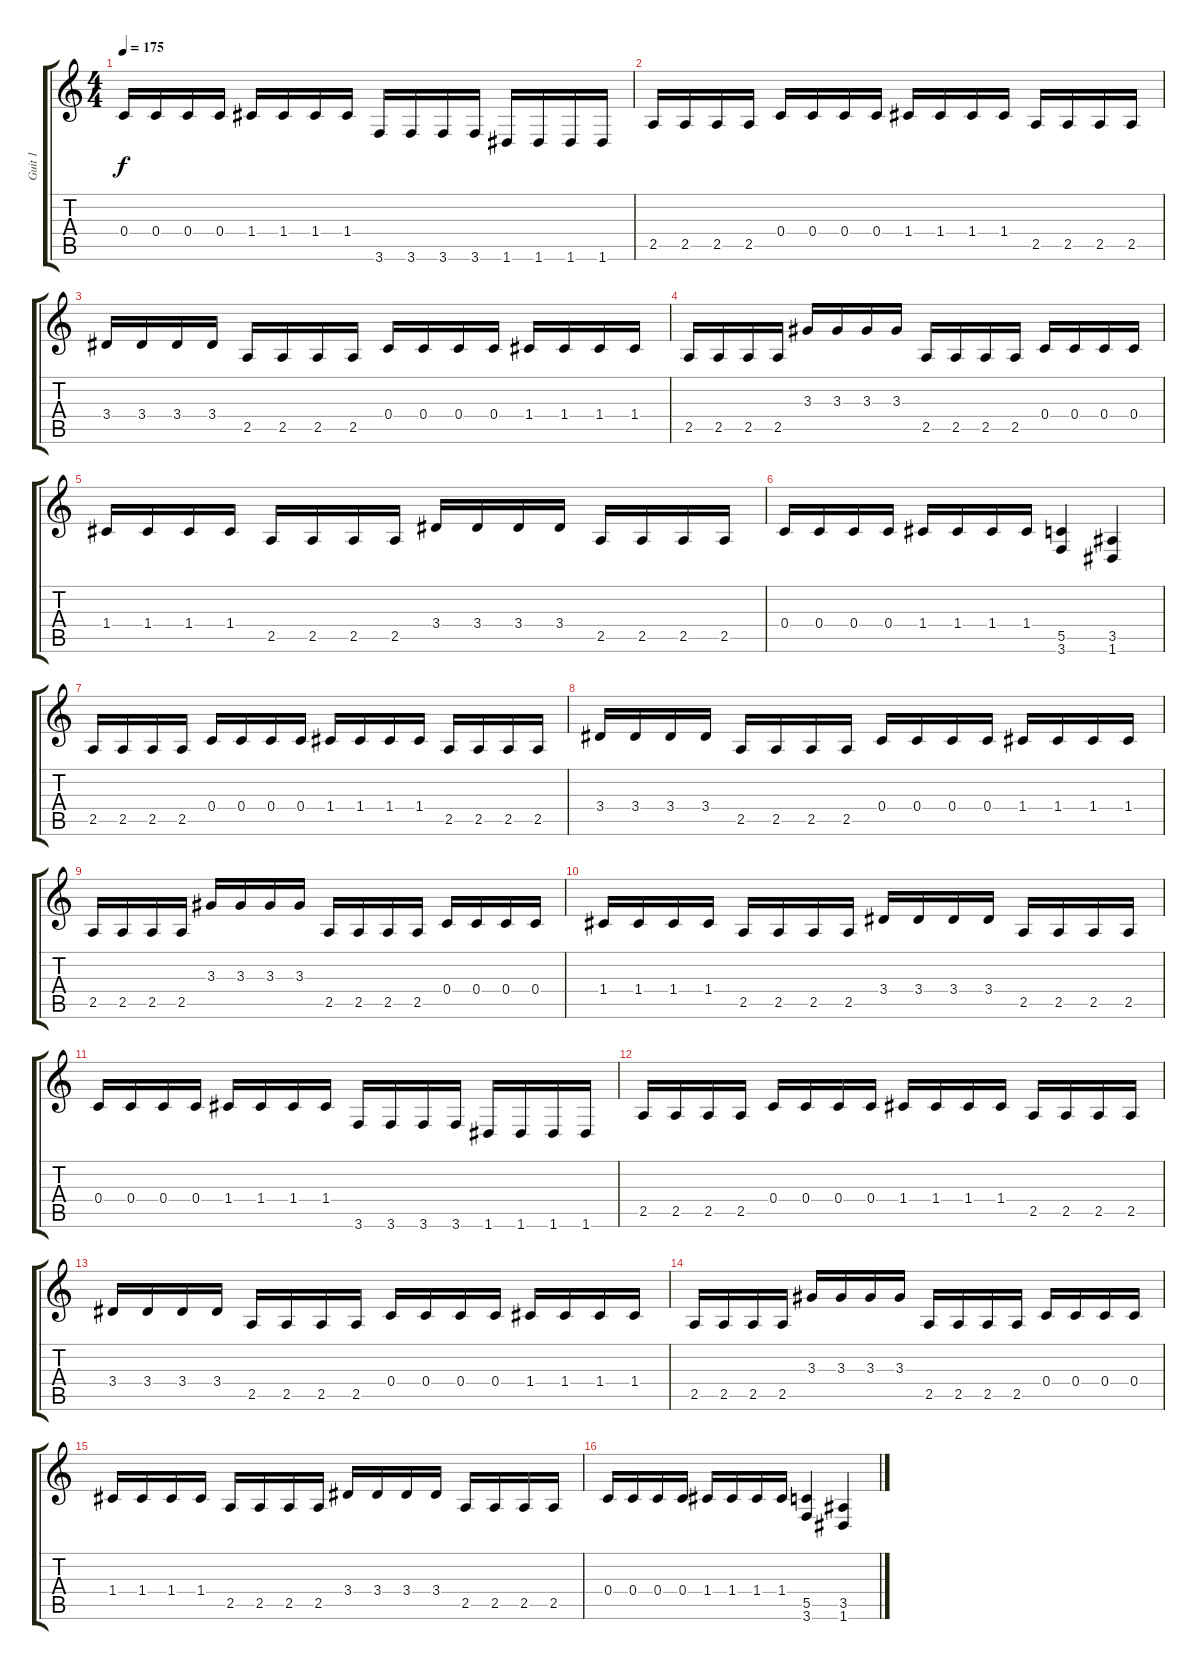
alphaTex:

\track ("Guit 1" "Guit 1") {instrument distortionguitar}
\staff {score tabs}
\tuning (D4 A3 F3 C3 G2 D2) {hide}
\ts (4 4)
\tempo 175
\clef g2
\ks c
0.4.16{dy f} 0.4.16 0.4.16 0.4.16 1.4.16 1.4.16 1.4.16 1.4.16 3.6.16 3.6.16 3.6.16 3.6.16 1.6.16 1.6.16 1.6.16 1.6.16 |
2.5.16 2.5.16 2.5.16 2.5.16 0.4.16 0.4.16 0.4.16 0.4.16 1.4.16 1.4.16 1.4.16 1.4.16 2.5.16 2.5.16 2.5.16 2.5.16 |
3.4.16 3.4.16 3.4.16 3.4.16 2.5.16 2.5.16 2.5.16 2.5.16 0.4.16 0.4.16 0.4.16 0.4.16 1.4.16 1.4.16 1.4.16 1.4.16 |
2.5.16 2.5.16 2.5.16 2.5.16 3.3.16 3.3.16 3.3.16 3.3.16 2.5.16 2.5.16 2.5.16 2.5.16 0.4.16 0.4.16 0.4.16 0.4.16 |
1.4.16 1.4.16 1.4.16 1.4.16 2.5.16 2.5.16 2.5.16 2.5.16 3.4.16 3.4.16 3.4.16 3.4.16 2.5.16 2.5.16 2.5.16 2.5.16 |
0.4.16 0.4.16 0.4.16 0.4.16 1.4.16 1.4.16 1.4.16 1.4.16 (5.5 3.6).4 (3.5 1.6).4 |
2.5.16 2.5.16 2.5.16 2.5.16 0.4.16 0.4.16 0.4.16 0.4.16 1.4.16 1.4.16 1.4.16 1.4.16 2.5.16 2.5.16 2.5.16 2.5.16 |
3.4.16 3.4.16 3.4.16 3.4.16 2.5.16 2.5.16 2.5.16 2.5.16 0.4.16 0.4.16 0.4.16 0.4.16 1.4.16 1.4.16 1.4.16 1.4.16 |
2.5.16 2.5.16 2.5.16 2.5.16 3.3.16 3.3.16 3.3.16 3.3.16 2.5.16 2.5.16 2.5.16 2.5.16 0.4.16 0.4.16 0.4.16 0.4.16 |
1.4.16 1.4.16 1.4.16 1.4.16 2.5.16 2.5.16 2.5.16 2.5.16 3.4.16 3.4.16 3.4.16 3.4.16 2.5.16 2.5.16 2.5.16 2.5.16 |
0.4.16 0.4.16 0.4.16 0.4.16 1.4.16 1.4.16 1.4.16 1.4.16 3.6.16 3.6.16 3.6.16 3.6.16 1.6.16 1.6.16 1.6.16 1.6.16 |
2.5.16 2.5.16 2.5.16 2.5.16 0.4.16 0.4.16 0.4.16 0.4.16 1.4.16 1.4.16 1.4.16 1.4.16 2.5.16 2.5.16 2.5.16 2.5.16 |
3.4.16 3.4.16 3.4.16 3.4.16 2.5.16 2.5.16 2.5.16 2.5.16 0.4.16 0.4.16 0.4.16 0.4.16 1.4.16 1.4.16 1.4.16 1.4.16 |
2.5.16 2.5.16 2.5.16 2.5.16 3.3.16 3.3.16 3.3.16 3.3.16 2.5.16 2.5.16 2.5.16 2.5.16 0.4.16 0.4.16 0.4.16 0.4.16 |
1.4.16 1.4.16 1.4.16 1.4.16 2.5.16 2.5.16 2.5.16 2.5.16 3.4.16 3.4.16 3.4.16 3.4.16 2.5.16 2.5.16 2.5.16 2.5.16 |
0.4.16 0.4.16 0.4.16 0.4.16 1.4.16 1.4.16 1.4.16 1.4.16 (5.5 3.6).4 (3.5 1.6).4
